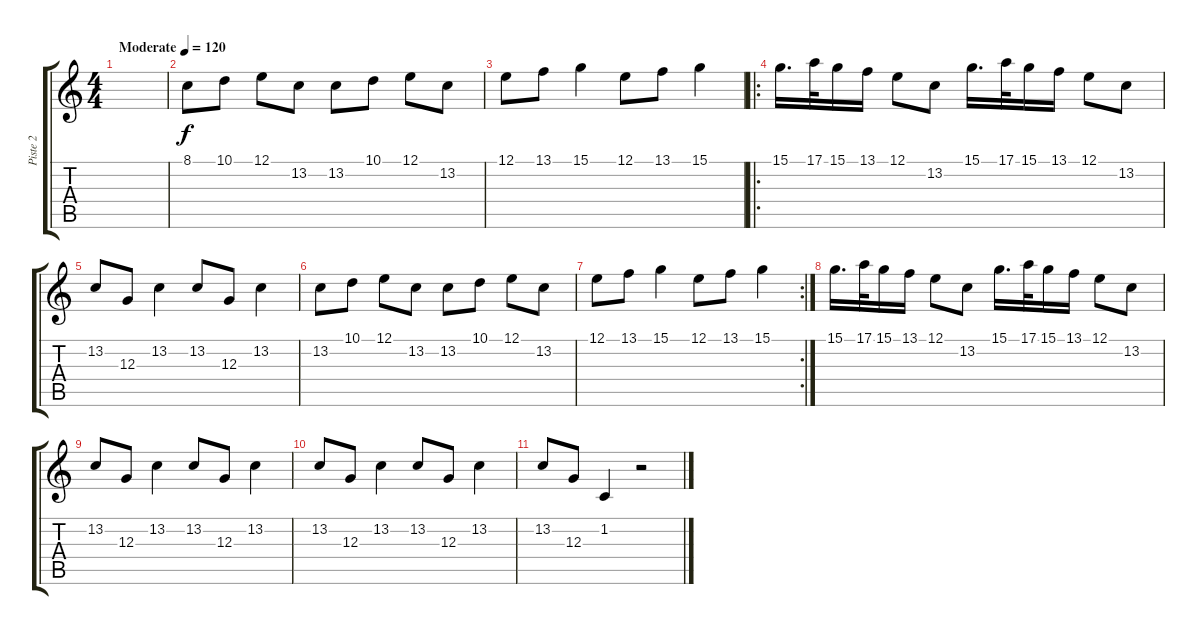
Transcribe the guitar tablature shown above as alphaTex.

\track ("Piste 2" "Piste 2") {instrument acousticgrandpiano}
\staff {score tabs}
\tuning (E4 B3 G3 D3 A2 E2) {hide}
\ts (4 4)
\tempo (120 "Moderate")
\clef g2
\ks c
|
8.1.8 10.1.8 12.1.8 13.2.8 13.2.8 10.1.8 12.1.8 13.2.8 |
12.1.8 13.1.8 15.1.4 12.1.8 13.1.8 15.1.4 |
\ro
15.1.16{d} 17.1.32 15.1.16 13.1.16 12.1.8 13.2.8 15.1.16{d} 17.1.32 15.1.16 13.1.16 12.1.8 13.2.8 |
13.2.8 12.3.8 13.2.4 13.2.8 12.3.8 13.2.4 |
13.2.8 10.1.8 12.1.8 13.2.8 13.2.8 10.1.8 12.1.8 13.2.8 |
\rc 2
12.1.8 13.1.8 15.1.4 12.1.8 13.1.8 15.1.4 |
15.1.16{d} 17.1.32 15.1.16 13.1.16 12.1.8 13.2.8 15.1.16{d} 17.1.32 15.1.16 13.1.16 12.1.8 13.2.8 |
13.2.8 12.3.8 13.2.4 13.2.8 12.3.8 13.2.4 |
13.2.8 12.3.8 13.2.4 13.2.8 12.3.8 13.2.4 |
13.2.8 12.3.8 1.2.4 r.2
